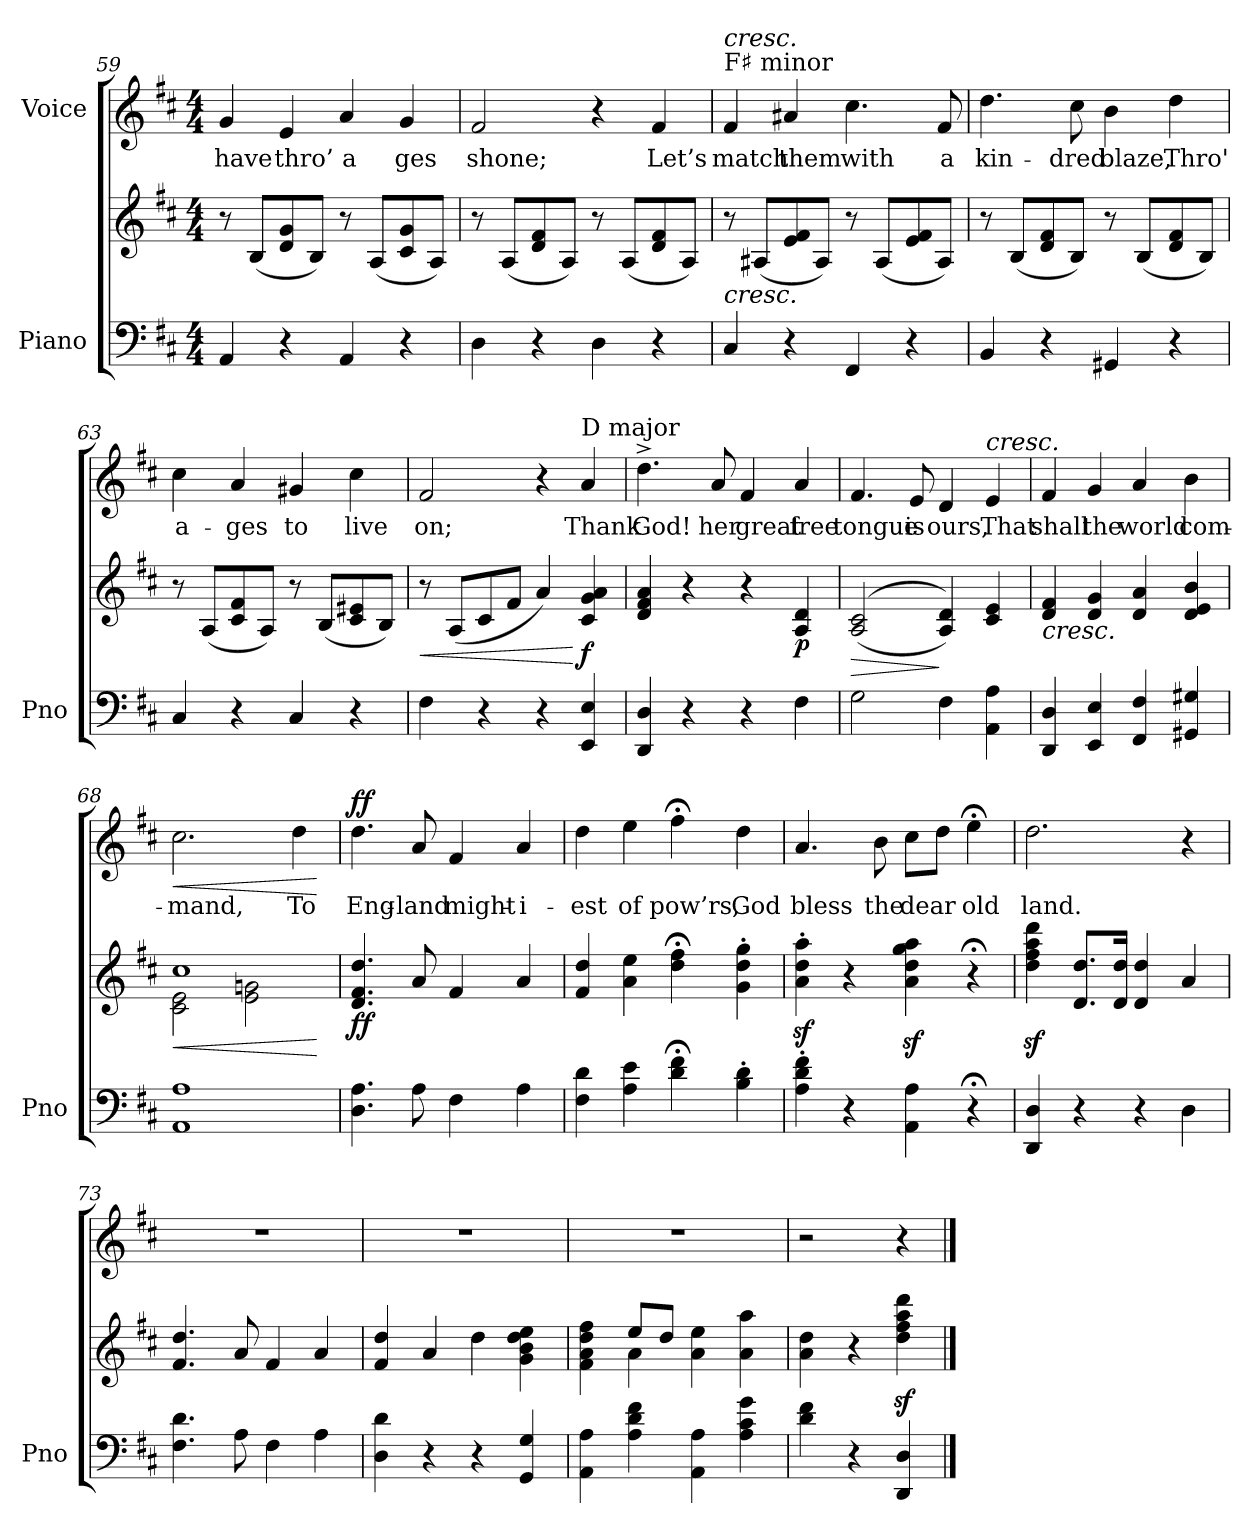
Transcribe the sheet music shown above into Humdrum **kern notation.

**kern	**kern	**dynam	**kern	**text	**dynam
*part2	*part2	*part2	*part1	*part1	*part1
*staff3	*staff2	*staff2/3	*staff1	*staff1	*staff1
*I"Piano	*	*	*I"Voice	*	*
*I'Pno	*	*	*	*	*
*clefF4	*clefG2	*	*clefG2	*	*
*k[f#c#]	*k[f#c#]	*	*k[f#c#]	*	*
*M4/4	*M4/4	*	*M4/4	*	*
=59	=59	=59	=59	=59	=59
4AA/	8r	.	4g/	have	.
.	(8B/L	.	.	.	.
4r	8d/ 8g/	.	4e/	thro’	.
.	8B/J)	.	.	.	.
4AA/	8r	.	4a/	a	.
.	(8A/L	.	.	.	.
4r	8c#/ 8g/	.	4g/	ges	.
.	8A/J)	.	.	.	.
=60	=60	=60	=60	=60	=60
4D\	8r	.	2f#/	shone;	.
.	(8A/L	.	.	.	.
4r	8d/ 8f#/	.	.	.	.
.	8A/J)	.	.	.	.
4D\	8r	.	4r	.	.
.	(8A/L	.	.	.	.
4r	8d/ 8f#/	.	4f#/	Let’s	.
.	8A/J)	.	.	.	.
=61	=61	=61	=61	=61	=61
!	!	!	!LO:TX:a:t=F♯ minor	!	!
!	!	!	!LO:TX:a:i:t=cresc.	!	!
!	!LO:TX:b:i:t=cresc.	!	!	!	!
4C#/	8r	.	4f#/	match	.
.	(8A#X/L	.	.	.	.
4r	8e/ 8f#/	.	4a#X/	them	.
.	8A#/J)	.	.	.	.
4FF#/	8r	.	4.cc#\	with	.
.	(8A#/L	.	.	.	.
4r	8e/ 8f#/	.	.	.	.
.	8A#/J)	.	8f#/	a	.
=62	=62	=62	=62	=62	=62
4BB/	8r	.	4.dd\	kin-	.
.	(8B/L	.	.	.	.
4r	8d/ 8f#/	.	.	.	.
.	8B/J)	.	8cc#\	-dred	.
4GG#X/	8r	.	4b\	blaze,	.
.	(8B/L	.	.	.	.
4r	8d/ 8f#/	.	4dd\	Thro'	.
.	8B/J)	.	.	.	.
=63	=63	=63	=63	=63	=63
4C#/	8r	.	4cc#\	a-	.
.	(8A/L	.	.	.	.
4r	8c#/ 8f#/	.	4a/	-ges	.
.	8A/J)	.	.	.	.
4C#/	8r	.	4g#X/	to	.
.	(8B/L	.	.	.	.
4r	8c#/ 8e#X/	.	4cc#\	live	.
.	8B/J)	.	.	.	.
=64	=64	=64	=64	=64	=64
!	!	!LO:HP:b	!	!	!
4F#\	8r	<	2f#/	on;	.
.	(8A/L	.	.	.	.
4r	8c#/	.	.	.	.
.	8f#/J	.	.	.	.
4r	4a/)	.	4r	.	.
!	!	!	!LO:TX:a:t=D major	!	!
!	!	!LO:DY:n=1:b	!	!	!LO:DY:a
!	!	!	!	!	!LO:DY:n=1:a
4EE/ 4E/	4c#/ 4g/ 4a/	[ f	4a/	Thank	f other-dynamics
=65	=65	=65	=65	=65	=65
4DD/ 4D/	4d/ 4f#/ 4a/	.	4.dd^\	God!	.
4r	4r	.	.	.	.
.	.	.	8a/	her	.
4r	4r	.	4f#/	great	.
!	!	!LO:DY:b	!	!	!
4F#\	4A/ 4d/	p	4a/	free	.
=66	=66	=66	=66	=66	=66
!	!	!LO:HP:b	!	!	!
2G\	((>2A/ 2c#/	>	4.f#/	tongue	.
.	.	.	8e/	is	.
4F#\	4A/ 4d/))	]	4d/	ours,	.
!	!	!	!LO:TX:a:i:t=cresc.	!	!
4AA\ 4A\	4c#/ 4e/	.	4e/	That	.
=67	=67	=67	=67	=67	=67
!	!LO:TX:b:i:t=cresc.	!	!	!	!
4DD/ 4D/	4d/ 4f#/	.	4f#/	shall	.
4EE/ 4E/	4d/ 4g/	.	4g/	the	.
4FF#/ 4F#/	4d/ 4a/	.	4a/	world	.
4GG#X/ 4G#X/	4d/ 4e/ 4b/	.	4b\	com-	.
=68	=68	=68	=68	=68	=68
!	!	!LO:HP:b	!	!	!LO:HP:b
*	*^	*	*	*	*
1AA 1A	1cc#	2c#\ 2e\	<	2.cc#\	-mand,	<
.	.	2e\ 2gn\	.	.	.	.
.	.	.	.	4dd\	To	.
*	*v	*v	*	*	*	*
.	.	[	.	.	[
=69	=69	=69	=69	=69	=69
!	!	!LO:DY:b	!	!	!LO:DY:a
4.D\ 4.A\	4.d/ 4.f#/ 4.dd/	ff	4.dd\	Eng-	ff
8A\	8a/	.	8a/	-land	.
4F#\	4f#/	.	4f#/	might-	.
4A\	4a/	.	4a/	-i-	.
=70	=70	=70	=70	=70	=70
4F#\ 4d\	4f#/ 4dd/	.	4dd\	-est	.
4A\ 4e\	4a\ 4ee\	.	4ee\	of	.
4d\;< 4f#\;<	4dd\;< 4ff#\;<	.	4ff#;<\	pow’rs,	.
4B\' 4d\'	4g\' 4dd\' 4gg\'	.	4dd\	God	.
=71	=71	=71	=71	=71	=71
4A\' 4d\' 4f#\'	4a\z<' 4dd\z<' 4aa\z<'	.	4.a/	bless	.
4r	4r	.	.	.	.
.	.	.	8b\	the	.
4AA\ 4A\	4a\z< 4dd\z< 4gg\z< 4aa\z<	.	8cc#\L	dear	.
.	.	.	8dd\J	.	.
4r;<	4r;<	.	4ee;<\	old	.
=72	=72	=72	=72	=72	=72
4DD/ 4D/	4dd\z< 4ff#\z< 4aa\z< 4ddd\z<	.	2.dd\	land.	.
4r	8.d/ 8.dd/L	.	.	.	.
.	16d/ 16dd/Jk	.	.	.	.
4r	4d/ 4dd/	.	.	.	.
4D\	4a/	.	4r	.	.
=73	=73	=73	=73	=73	=73
4.F#\ 4.d\	4.f#/ 4.dd/	.	1r	.	.
8A\	8a/	.	.	.	.
4F#\	4f#/	.	.	.	.
4A\	4a/	.	.	.	.
=74	=74	=74	=74	=74	=74
4D\ 4d\	4f#/ 4dd/	.	1r	.	.
4r	4a/	.	.	.	.
4r	4dd\	.	.	.	.
4GG/ 4G/	4g\ 4b\ 4dd\ 4ee\	.	.	.	.
=75	=75	=75	=75	=75	=75
*	*^	*	*	*	*
4AA\ 4A\	4f#\ 4a\ 4dd\ 4ff#\	4ryy	.	1r	.	.
4A\ 4d\ 4f#\	8ee/L	4a\	.	.	.	.
.	8dd/J	.	.	.	.	.
4AA\ 4A\	4a\ 4ee\	2ryy	.	.	.	.
4A\ 4c#\ 4g\	4a\ 4aa\	.	.	.	.	.
*	*v	*v	*	*	*	*
=76	=76	=76	=76	=76	=76
4d\ 4f#\	4a\ 4dd\	.	2r	.	.
4r	4r	.	.	.	.
4DD/ 4D/	4dd\z< 4ff#\z< 4aa\z< 4ddd\z<	.	4r	.	.
==	==	==	==	==	==
*-	*-	*-	*-	*-	*-
